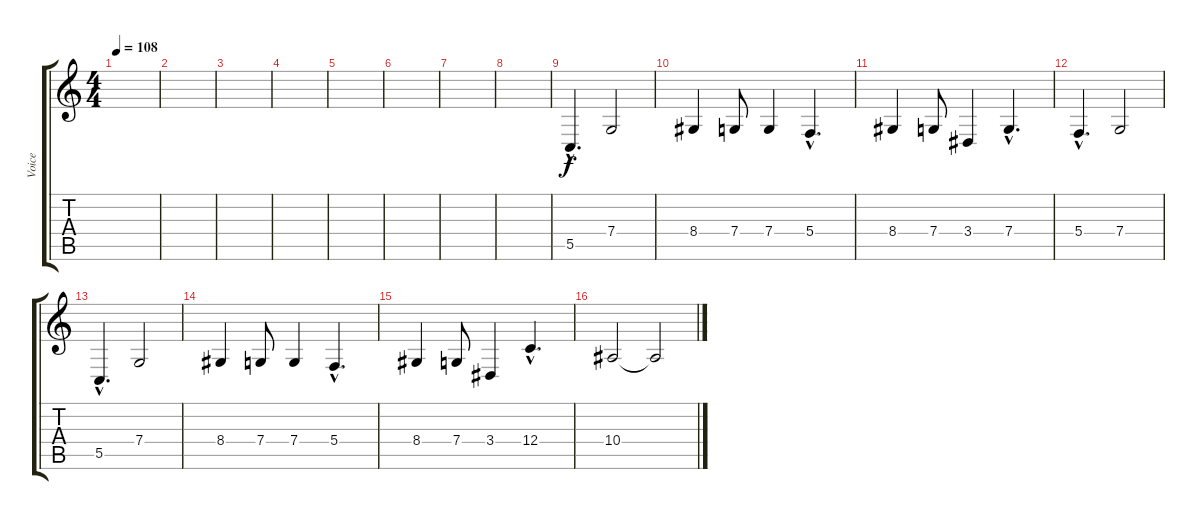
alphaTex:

\track ("Voice" "Voice") {instrument lead2sawtooth}
\staff {score tabs}
\tuning (D4 A3 F3 C3 G2 C2) {hide}
\ts (4 4)
\tempo 108
\clef g2
\ks c
|
|
|
|
|
|
|
|
5.5{hac}.4{d} 7.4.2 |
8.4.4 7.4.8 7.4.4 5.4{hac}.4{d} |
8.4.4 7.4.8 3.4.4 7.4{hac}.4{d} |
5.4{hac}.4{d} 7.4.2 |
5.5{hac}.4{d} 7.4.2 |
8.4.4 7.4.8 7.4.4 5.4{hac}.4{d} |
8.4.4 7.4.8 3.4.4 12.4{hac}.4{d} |
10.4.2 10.4{t}.2
